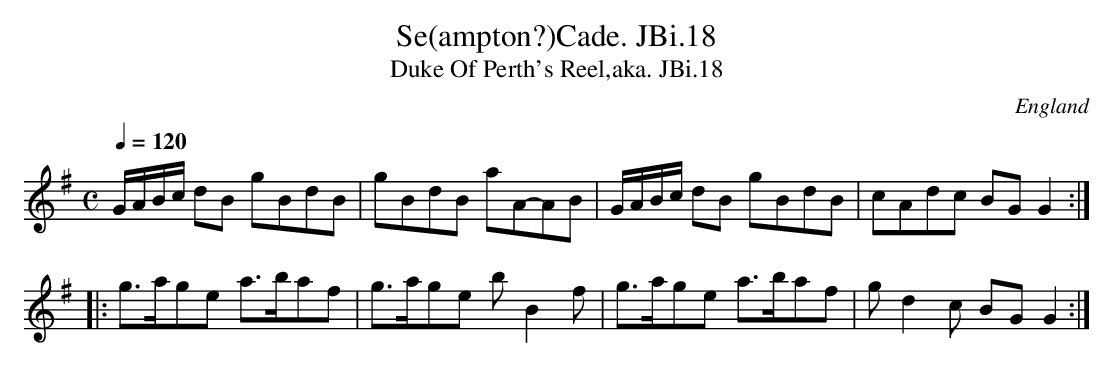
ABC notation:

X:1
T:Se(ampton?)Cade. JBi.18
T:Duke Of Perth's Reel,aka. JBi.18
L:1/8
M:C
O:England
Q:1/4=120
K:G
G/A/B/c/ dB gBdB|gBdB aA-AB|G/A/B/c/ dB gBdB|cAdc BGG2:|!
|:g>age a>baf|g>age bB2f|g>age a>baf|gd2c BGG2:|
